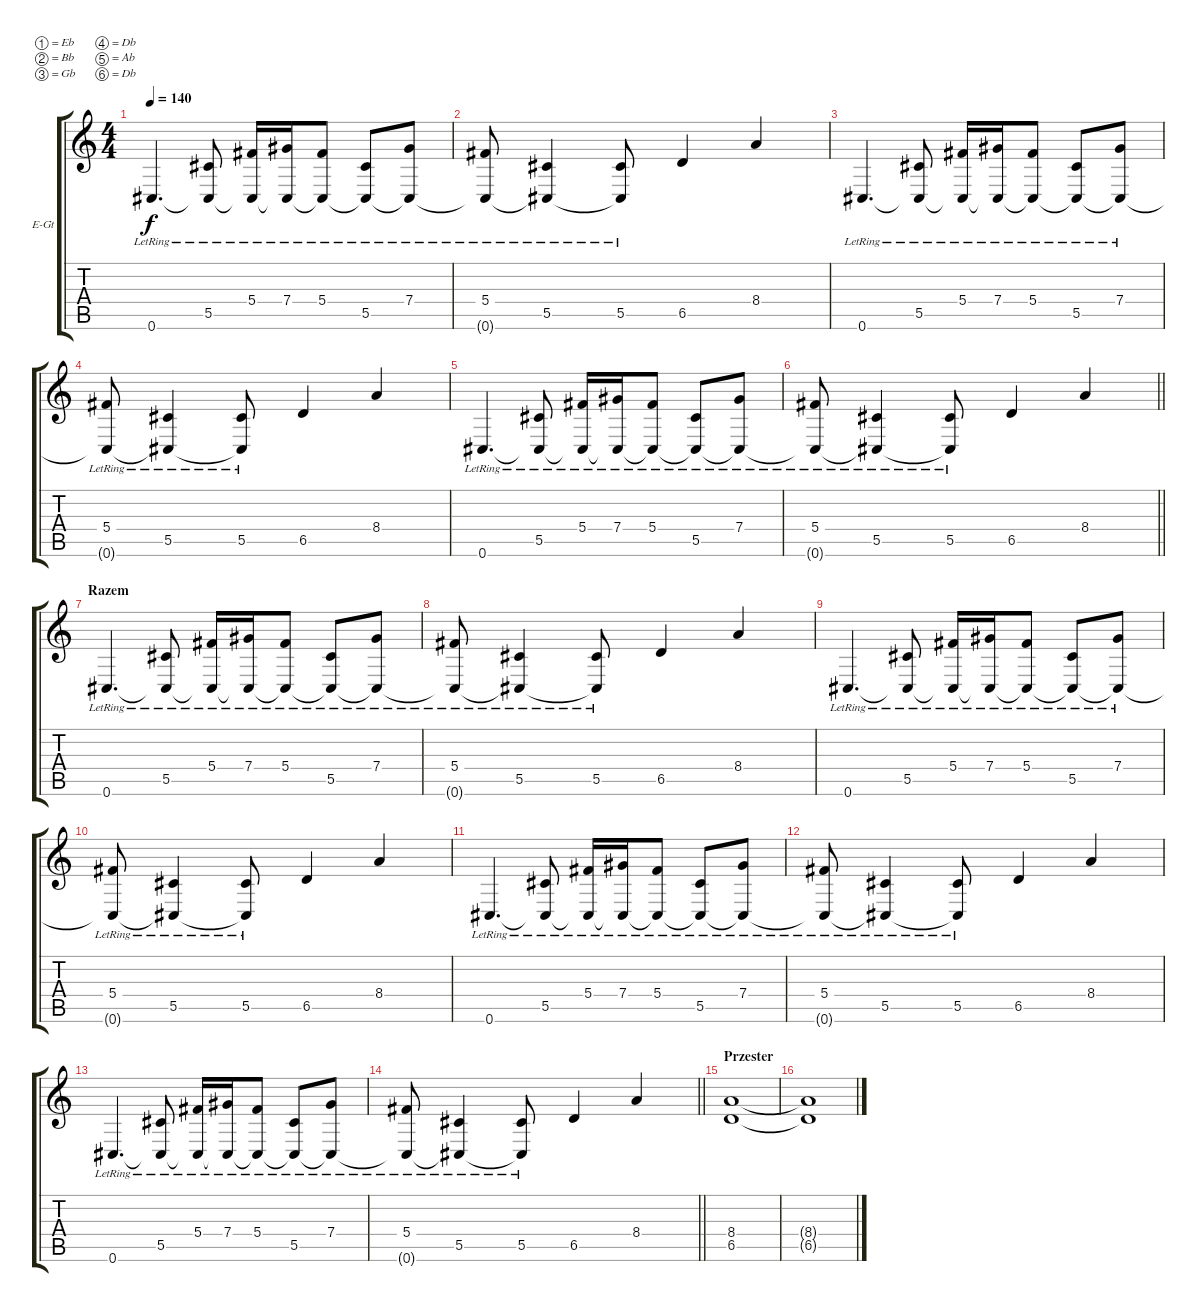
\bracketExtendMode groupsimilarinstruments
\firstSystemTrackNameOrientation horizontal
\otherSystemsTrackNameOrientation horizontal
\track ("Gitara 1" "E-Gt") {instrument distortionguitar}
\staff {score tabs}
\tuning (Eb4 Bb3 Gb3 Db3 Ab2 Db2)
\ts (4 4)
\tempo 140
\clef g2
\ks c
0.6{lr}.4{d dy f} (5.5{lr} 0.6{lr t}).8 (5.4 0.6{lr t}).16 (7.4 0.6{lr t}).16 (5.4 0.6{lr t}).8 (5.5{lr} 0.6{lr t}).8 (7.4 0.6{lr t}).8 |
(5.4 0.6{lr t}).8 (5.5 0.6{lr t}).4 (5.5 0.6{lr t}).8 6.5.4 8.4.4 |
0.6{lr}.4{d} (5.5{lr} 0.6{lr t}).8 (5.4 0.6{lr t}).16 (7.4 0.6{lr t}).16 (5.4 0.6{lr t}).8 (5.5{lr} 0.6{lr t}).8 (7.4 0.6{lr t}).8 |
(5.4 0.6{lr t}).8 (5.5 0.6{lr t}).4 (5.5 0.6{lr t}).8 6.5.4 8.4.4 |
0.6{lr}.4{d} (5.5{lr} 0.6{lr t}).8 (5.4 0.6{lr t}).16 (7.4 0.6{lr t}).16 (5.4 0.6{lr t}).8 (5.5{lr} 0.6{lr t}).8 (7.4 0.6{lr t}).8 |
\barLineRight lightlight
(5.4 0.6{lr t}).8 (5.5 0.6{lr t}).4 (5.5 0.6{lr t}).8 6.5.4 8.4.4 |
\section ("" "Razem")
0.6{lr}.4{d} (5.5{lr} 0.6{lr t}).8 (5.4 0.6{lr t}).16 (7.4 0.6{lr t}).16 (5.4 0.6{lr t}).8 (5.5{lr} 0.6{lr t}).8 (7.4 0.6{lr t}).8 |
(5.4 0.6{lr t}).8 (5.5 0.6{lr t}).4 (5.5 0.6{lr t}).8 6.5.4 8.4.4 |
0.6{lr}.4{d} (5.5{lr} 0.6{lr t}).8 (5.4 0.6{lr t}).16 (7.4 0.6{lr t}).16 (5.4 0.6{lr t}).8 (5.5{lr} 0.6{lr t}).8 (7.4 0.6{lr t}).8 |
(5.4 0.6{lr t}).8 (5.5 0.6{lr t}).4 (5.5 0.6{lr t}).8 6.5.4 8.4.4 |
0.6{lr}.4{d} (5.5{lr} 0.6{lr t}).8 (5.4 0.6{lr t}).16 (7.4 0.6{lr t}).16 (5.4 0.6{lr t}).8 (5.5{lr} 0.6{lr t}).8 (7.4 0.6{lr t}).8 |
(5.4 0.6{lr t}).8 (5.5 0.6{lr t}).4 (5.5 0.6{lr t}).8 6.5.4 8.4.4 |
0.6{lr}.4{d} (5.5{lr} 0.6{lr t}).8 (5.4 0.6{lr t}).16 (7.4 0.6{lr t}).16 (5.4 0.6{lr t}).8 (5.5{lr} 0.6{lr t}).8 (7.4 0.6{lr t}).8 |
\barLineRight lightlight
(5.4 0.6{lr t}).8 (5.5 0.6{lr t}).4 (5.5 0.6{lr t}).8 6.5.4 8.4.4 |
\section ("" "Przester")
(8.4 6.5).1 |
(8.4{t} 6.5{t}).1
